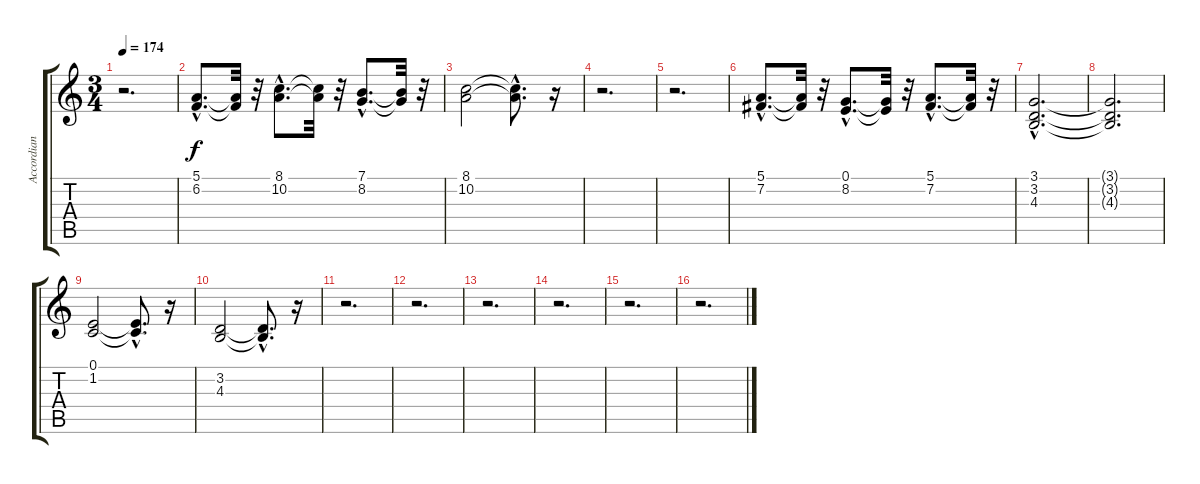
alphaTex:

\track ("Accordian" "Accordian") {instrument accordion}
\staff {score tabs}
\tuning (E4 B3 G3 D3 A2 E2) {hide}
\ts (3 4)
\tempo 174
\clef g2
\ks c
r.2{d dy f} |
(5.1{hac} 6.2{hac}).8{d} (5.1{t} 6.2{t}).32 r.32 (8.1{hac} 10.2{hac}).8{d} (8.1{t} 10.2{t}).32 r.32 (7.1{hac} 8.2{hac}).8{d} (7.1{t} 8.2{t}).32 r.32 |
(8.1 10.2).2 (8.1{hac t} 10.2{hac t}).8{d} r.16 |
r.2{d} |
r.2{d} |
(5.1{hac} 7.2{hac}).8{d} (5.1{t} 7.2{t}).32 r.32 (0.1{hac} 8.2{hac}).8{d} (0.1{t} 8.2{t}).32 r.32 (5.1{hac} 7.2{hac}).8{d} (5.1{t} 7.2{t}).32 r.32 |
(3.1{hac} 3.2{hac} 4.3{hac}).2{d} |
(3.1{t} 3.2{t} 4.3{t}).2{d} |
(0.1 1.2).2 (0.1{hac t} 1.2{hac t}).8{d} r.16 |
(3.2 4.3).2 (3.2{hac t} 4.3{hac t}).8{d} r.16 |
r.2{d} |
r.2{d} |
r.2{d} |
r.2{d} |
r.2{d} |
r.2{d}
